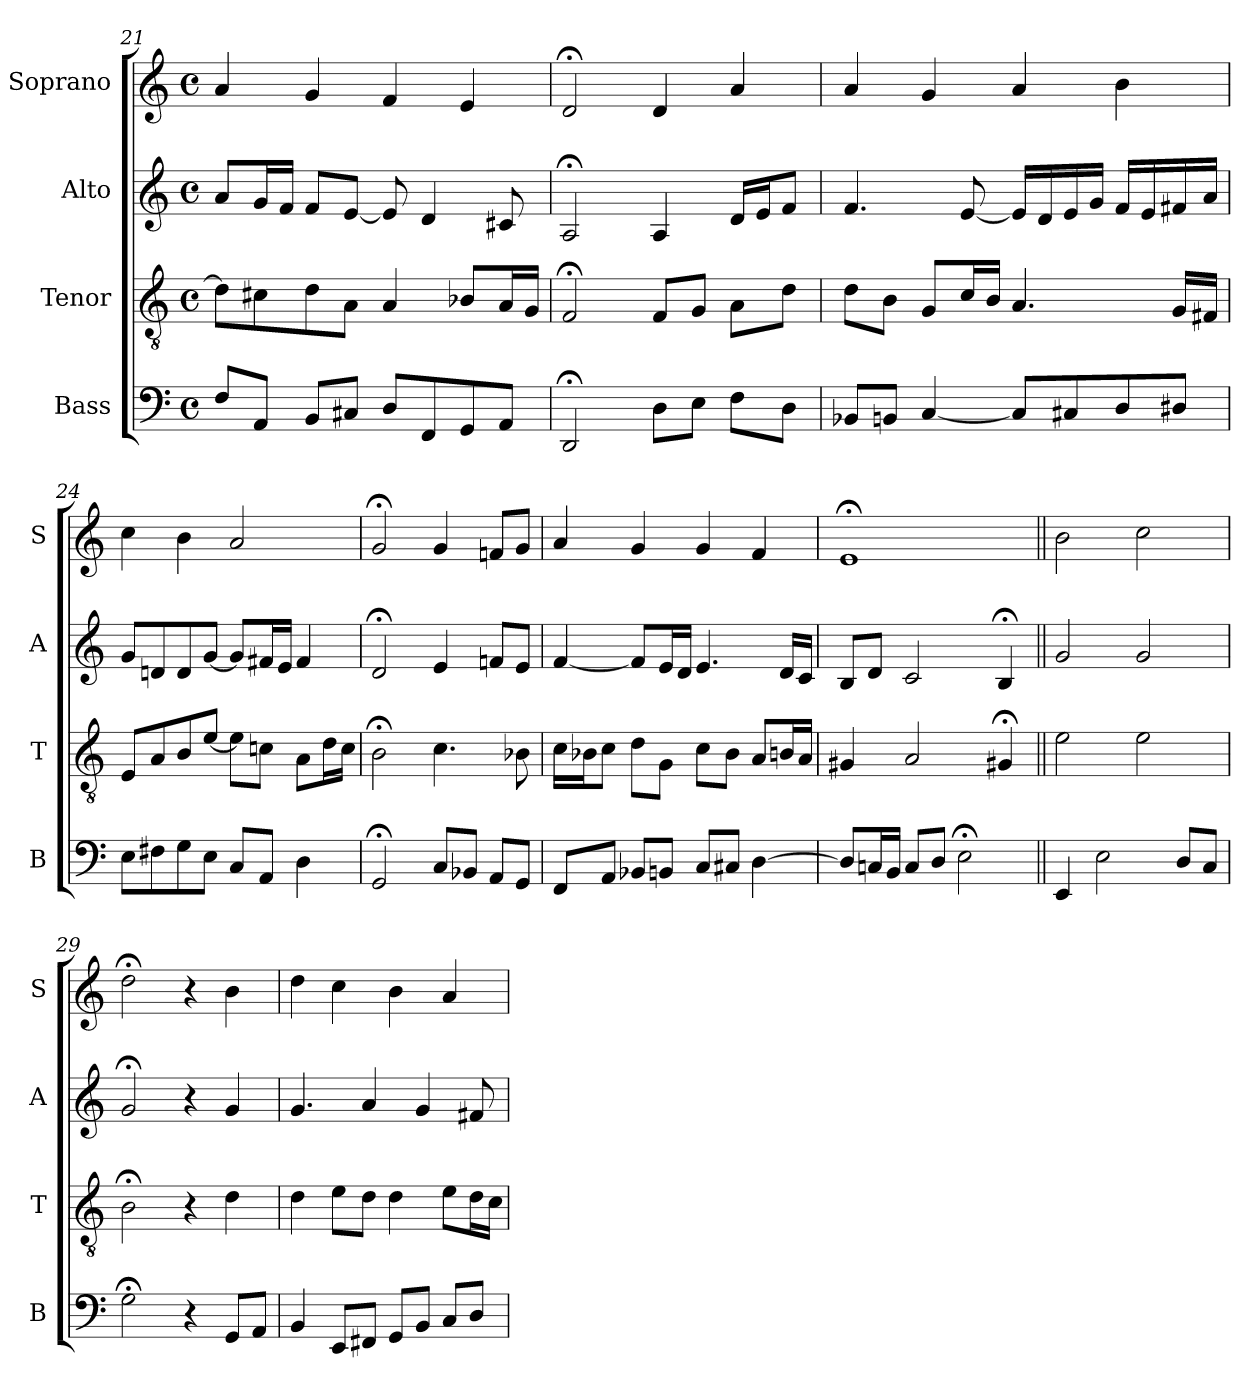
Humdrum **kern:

**kern	**kern	**kern	**kern
*part4	*part3	*part2	*part1
*staff4	*staff3	*staff2	*staff1
*I"Bass	*I"Tenor	*I"Alto	*I"Soprano
*I'B	*I'T	*I'A	*I'S
*clefF4	*clefGv2	*clefG2	*clefG2
*k[]	*k[]	*k[]	*k[]
*a:	*a:	*a:	*a:
*M4/4	*M4/4	*M4/4	*M4/4
*met(c)	*met(c)	*met(c)	*met(c)
=21	=21	=21	=21
8FL	8dL]	8aL	4a
8AAJ	8c#X	16gL	.
.	.	16fJJ	.
8BBL	8d	8fL	4g
8C#XJ	8AJ	[8eJ	.
8DL	4A	8e]	4f
8FF	.	4d	.
8GG	8B-XL	.	4e
8AAJ	16AL	8c#X	.
.	16GJJ	.	.
=22	=22	=22	=22
2DD;<	2F;<	2A;<	2d;<
8DL	8FL	4A	4d
8EJ	8GJ	.	.
8FL	8AL	16dLL	4a
.	.	16eJ	.
8DJ	8dJ	8fJ	.
=23	=23	=23	=23
8BB-XL	8dL	4.f	4a
8BBnJ	8BJ	.	.
[4C	8GL	.	4g
.	16cL	[8e	.
.	16BJJ	.	.
8CL]	4.A	16eLL]	4a
.	.	16d	.
8C#X	.	16e	.
.	.	16gJJ	.
8D	.	16fLL	4b
.	.	16e	.
8D#XJ	16GLL	16f#X	.
.	16F#XJJ	16aJJ	.
=24	=24	=24	=24
8EL	8EL	8gL	4cc
8F#X	8A	8dn	.
8G	8B	8d	4b
8EJ	[8eJ	[8gJ	.
8CL	8eL]	8gL]	2a
8AAJ	8cnJ	16f#XL	.
.	.	16eJJ	.
4D	8AL	4f#	.
.	16dL	.	.
.	16cJJ	.	.
=25	=25	=25	=25
2GG;<	2B;<	2d;<	2g;<
8CL	4.c	4e	4g
8BB-XJ	.	.	.
8AAL	.	8fnL	8fnL
8GGJ	8B-X	8eJ	8gJ
=26	=26	=26	=26
8FFL	16cLL	[4f	4a
.	16B-XJ	.	.
8AAJ	8cJ	.	.
8BB-XL	8dL	8fL]	4g
8BBnJ	8GJ	16eL	.
.	.	16dJJ	.
8CL	8cL	4.e	4g
8C#XJ	8B-J	.	.
[4D	8AL	.	4f
.	16BnL	16dLL	.
.	16AJJ	16cJJ	.
=27	=27	=27	=27
8DL]	4G#X	8BL	1e;<
16CnL	.	8dJ	.
16BBJJ	.	.	.
8CL	2A	2c	.
8DJ	.	.	.
2E;<	.	.	.
.	4G#X;<	4B;<	.
=28||	=28||	=28||	=28||
4EE	2e	2g	2b
2E	.	.	.
.	2e	2g	2cc
8DL	.	.	.
8CJ	.	.	.
=29	=29	=29	=29
2G;<	2B;<	2g;<	2dd;<
4r	4r	4r	4r
8GGL	4d	4g	4b
8AAJ	.	.	.
=30	=30	=30	=30
4BB	4d	4.g	4dd
8EEL	8eL	.	4cc
8FF#XJ	8dJ	4a	.
8GGL	4d	.	4b
8BBJ	.	4g	.
8CL	8eL	.	4a
8DJ	16dL	8f#X	.
.	16cJJ	.	.
=	=	=	=
*-	*-	*-	*-
